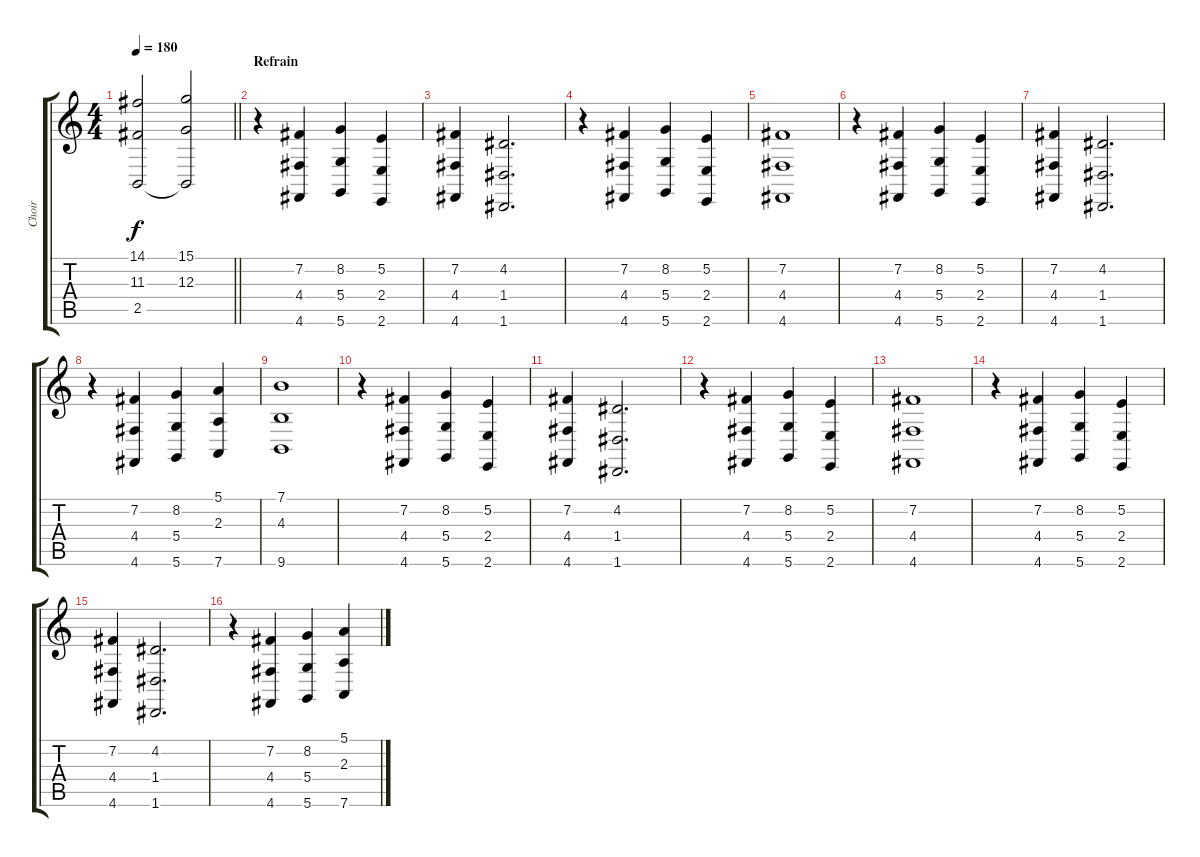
\track ("Choir" "Choir") {instrument choiraahs}
\staff {score tabs}
\tuning (E4 B3 G3 D3 A2 D2) {hide}
\ts (4 4)
\tempo 180
\clef g2
\barLineRight lightlight
\ks c
(14.1 11.3 2.5{t}).2{dy f} (15.1 12.3 2.5{t}).2 |
\section ("" "Refrain")
r.4 (7.2 4.4 4.6).4 (8.2 5.4 5.6).4 (5.2 2.4 2.6).4 |
(7.2 4.4 4.6).4 (4.2 1.4 1.6).2{d} |
r.4 (7.2 4.4 4.6).4 (8.2 5.4 5.6).4 (5.2 2.4 2.6).4 |
(7.2 4.4 4.6).1 |
r.4 (7.2 4.4 4.6).4 (8.2 5.4 5.6).4 (5.2 2.4 2.6).4 |
(7.2 4.4 4.6).4 (4.2 1.4 1.6).2{d} |
r.4 (7.2 4.4 4.6).4 (8.2 5.4 5.6).4 (5.1 2.3 7.6).4 |
(7.1 4.3 9.6).1 |
r.4 (7.2 4.4 4.6).4 (8.2 5.4 5.6).4 (5.2 2.4 2.6).4 |
(7.2 4.4 4.6).4 (4.2 1.4 1.6).2{d} |
r.4 (7.2 4.4 4.6).4 (8.2 5.4 5.6).4 (5.2 2.4 2.6).4 |
(7.2 4.4 4.6).1 |
r.4 (7.2 4.4 4.6).4 (8.2 5.4 5.6).4 (5.2 2.4 2.6).4 |
(7.2 4.4 4.6).4 (4.2 1.4 1.6).2{d} |
r.4 (7.2 4.4 4.6).4 (8.2 5.4 5.6).4 (5.1 2.3 7.6).4
